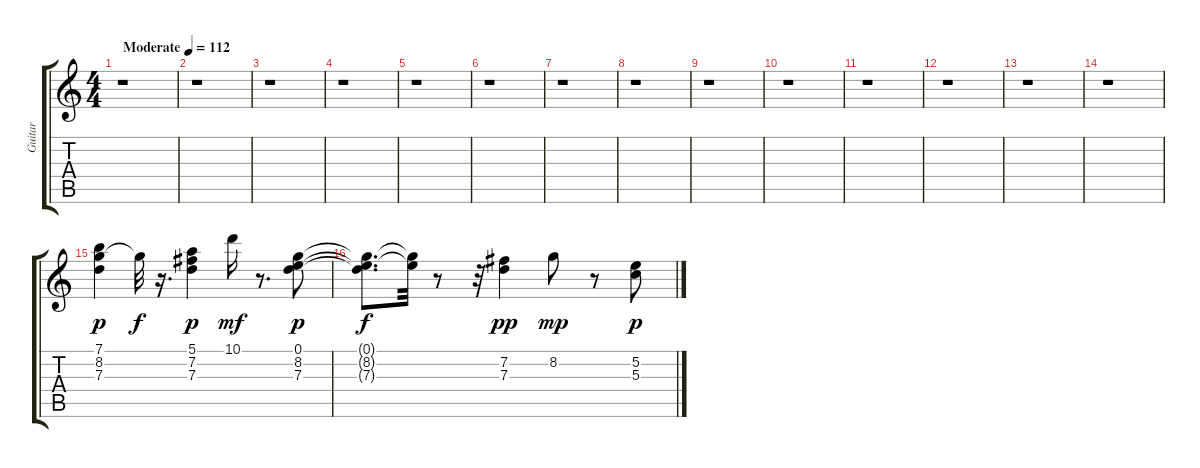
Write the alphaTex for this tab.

\track ("Guitar" "Guitar") {instrument acousticguitarsteel}
\staff {score tabs}
\tuning (E4 B3 G3 D3 A2 E2) {hide}
\ts (4 4)
\tempo (112 "Moderate")
\clef g2
\ks c
r.1{dy p instrument acousticguitarsteel} |
r.1 |
r.1 |
r.1 |
r.1 |
r.1 |
r.1 |
r.1 |
r.1 |
r.1 |
r.1 |
r.1 |
r.1 |
r.1 |
(7.1 8.2 7.3).4 8.2{t}.32{dy f} r.16{d} (5.1 7.2 7.3).4{dy p} 10.1.16{dy mf} r.8{d} (0.1 8.2 7.3).8{dy p} |
(0.1{t} 8.2{t} 7.3{t}).8{d dy f} (0.1{t} 8.2{t}).32 r.8 r.32 (7.2 7.3).4{dy pp} 8.2.8{dy mp} r.8 (5.2 5.3).8{dy p}
